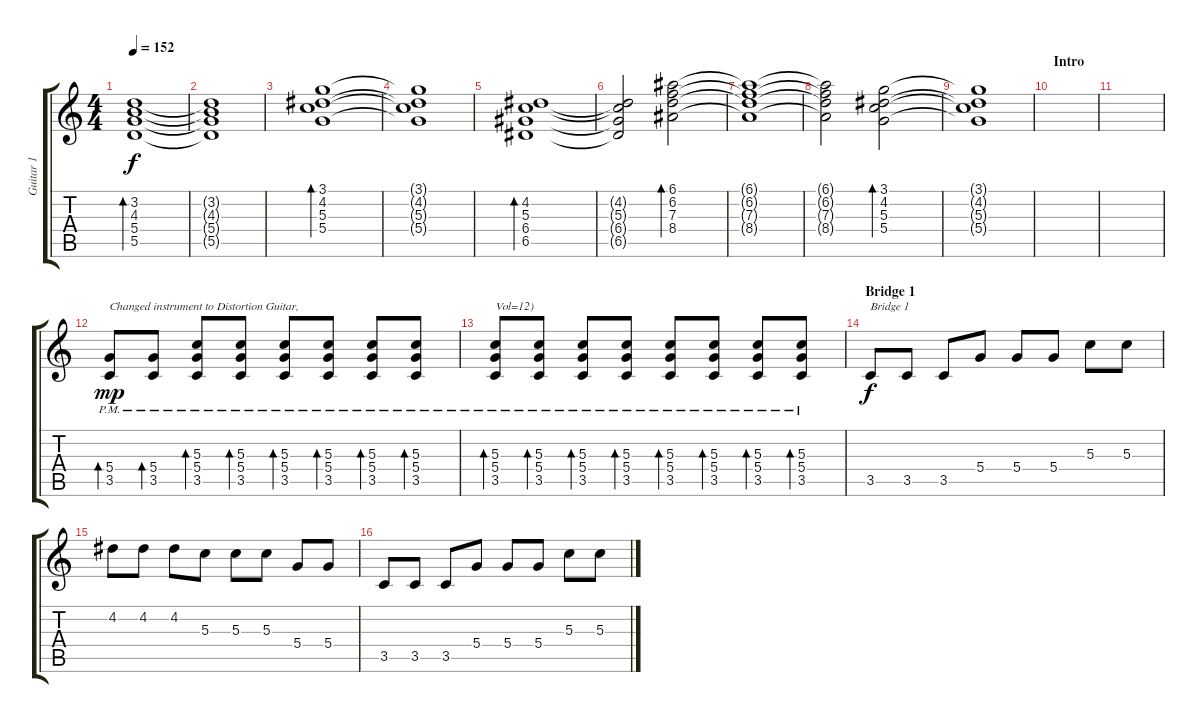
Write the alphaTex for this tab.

\track ("Guitar 1" "Guitar 1") {instrument acousticguitarsteel}
\staff {score tabs}
\tuning (E4 B3 G3 D3 A2 E2) {hide}
\ts (4 4)
\tempo 152
\clef g2
\ks c
(3.2 4.3 5.4 5.5).1{bd 240 dy f} |
(3.2{t} 4.3{t} 5.4{t} 5.5{t}).1 |
(3.1 4.2 5.3 5.4).1{bd 240} |
(3.1{t} 4.2{t} 5.3{t} 5.4{t}).1 |
(4.2 5.3 6.4 6.5).1{bd 240} |
(4.2{t} 5.3{t} 6.4{t} 6.5{t}).2 (6.1 6.2 7.3 8.4).2{bd 240} |
(6.1{t} 6.2{t} 7.3{t} 8.4{t}).1 |
(6.1{t} 6.2{t} 7.3{t} 8.4{t}).2 (3.1 4.2 5.3 5.4).2{bd 240} |
(3.1{t} 4.2{t} 5.3{t} 5.4{t}).1 |
\section ("" "Intro")
|
|
(5.4{pm} 3.5{pm}).8{bd 30 txt "Changed instrument to Distortion Guitar, " dy mp volume 12 instrument distortionguitar} (5.4{pm} 3.5{pm}).8{bd 30} (5.3{pm} 5.4{pm} 3.5{pm}).8{bd 30} (5.3{pm} 5.4{pm} 3.5{pm}).8{bd 30} (5.3{pm} 5.4{pm} 3.5{pm}).8{bd 30} (5.3{pm} 5.4{pm} 3.5{pm}).8{bd 30} (5.3{pm} 5.4{pm} 3.5{pm}).8{bd 30} (5.3{pm} 5.4{pm} 3.5{pm}).8{bd 30} |
(5.3{pm} 5.4{pm} 3.5{pm}).8{bd 30 txt "Vol=12)"} (5.3{pm} 5.4{pm} 3.5{pm}).8{bd 30} (5.3{pm} 5.4{pm} 3.5{pm}).8{bd 30} (5.3{pm} 5.4{pm} 3.5{pm}).8{bd 30} (5.3{pm} 5.4 3.5{pm}).8{bd 30} (5.3{pm} 5.4 3.5{pm}).8{bd 30} (5.3{pm} 5.4 3.5{pm}).8{bd 30} (5.3{pm} 5.4 3.5{pm}).8{bd 30} |
\section ("" "Bridge 1")
3.5.8{txt "Bridge 1" dy f} 3.5.8 3.5.8 5.4.8 5.4.8 5.4.8 5.3.8 5.3.8 |
4.2.8 4.2.8 4.2.8 5.3.8 5.3.8 5.3.8 5.4.8 5.4.8 |
3.5.8 3.5.8 3.5.8 5.4.8 5.4.8 5.4.8 5.3.8 5.3.8
